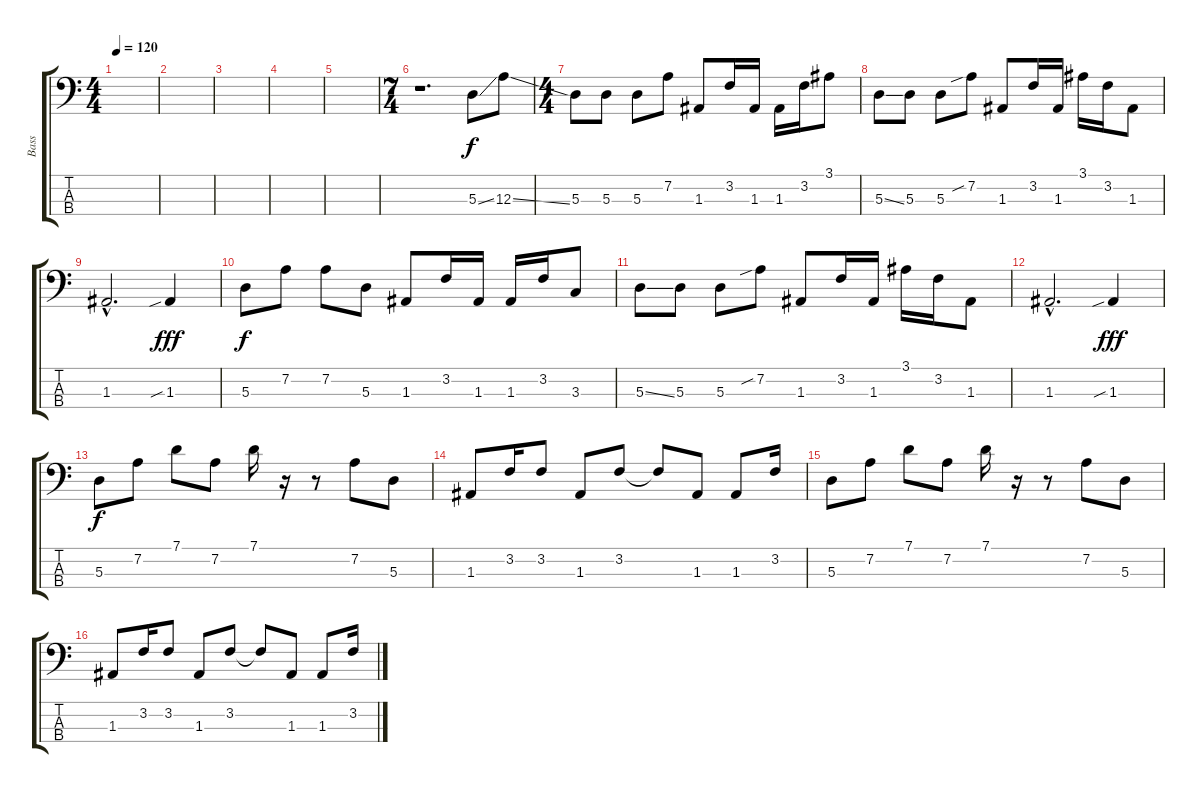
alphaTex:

\track ("Bass" "Bass") {instrument electricbassfinger}
\staff {score tabs}
\tuning (G2 D2 A1 E1) {hide}
\ts (4 4)
\tempo 120
\clef f4
\ks c
|
|
|
|
|
\ts (7 4)
r.1{d} 5.3{ss}.8 12.3{ss}.8 |
\ts (4 4)
5.3.8 5.3.8 5.3.8 7.2.8 1.3.8 3.2.16 1.3.16 1.3.16 3.2.16 3.1.8 |
5.3{ss}.8 5.3.8 5.3.8 7.2{sib}.8 1.3.8 3.2.16 1.3.16 3.1.16 3.2.16 1.3.8 |
1.3{hac}.2{d} 1.3{sib}.4{dy fff} |
5.3.8{dy f} 7.2.8 7.2.8 5.3.8 1.3.8 3.2.16 1.3.16 1.3.16 3.2.16 3.3.8 |
5.3{ss}.8 5.3.8 5.3.8 7.2{sib}.8 1.3.8 3.2.16 1.3.16 3.1.16 3.2.16 1.3.8 |
1.3{hac}.2{d} 1.3{sib}.4{dy fff} |
5.3.8{dy f} 7.2.8 7.1.8 7.2.8 7.1.16 r.16 r.8 7.2.8 5.3.8 |
1.3.8 3.2.16 3.2.8 1.3.8 3.2.8 3.2{t}.8 1.3.8 1.3.8 3.2.16 |
5.3.8 7.2.8 7.1.8 7.2.8 7.1.16 r.16 r.8 7.2.8 5.3.8 |
1.3.8 3.2.16 3.2.8 1.3.8 3.2.8 3.2{t}.8 1.3.8 1.3.8 3.2.16
